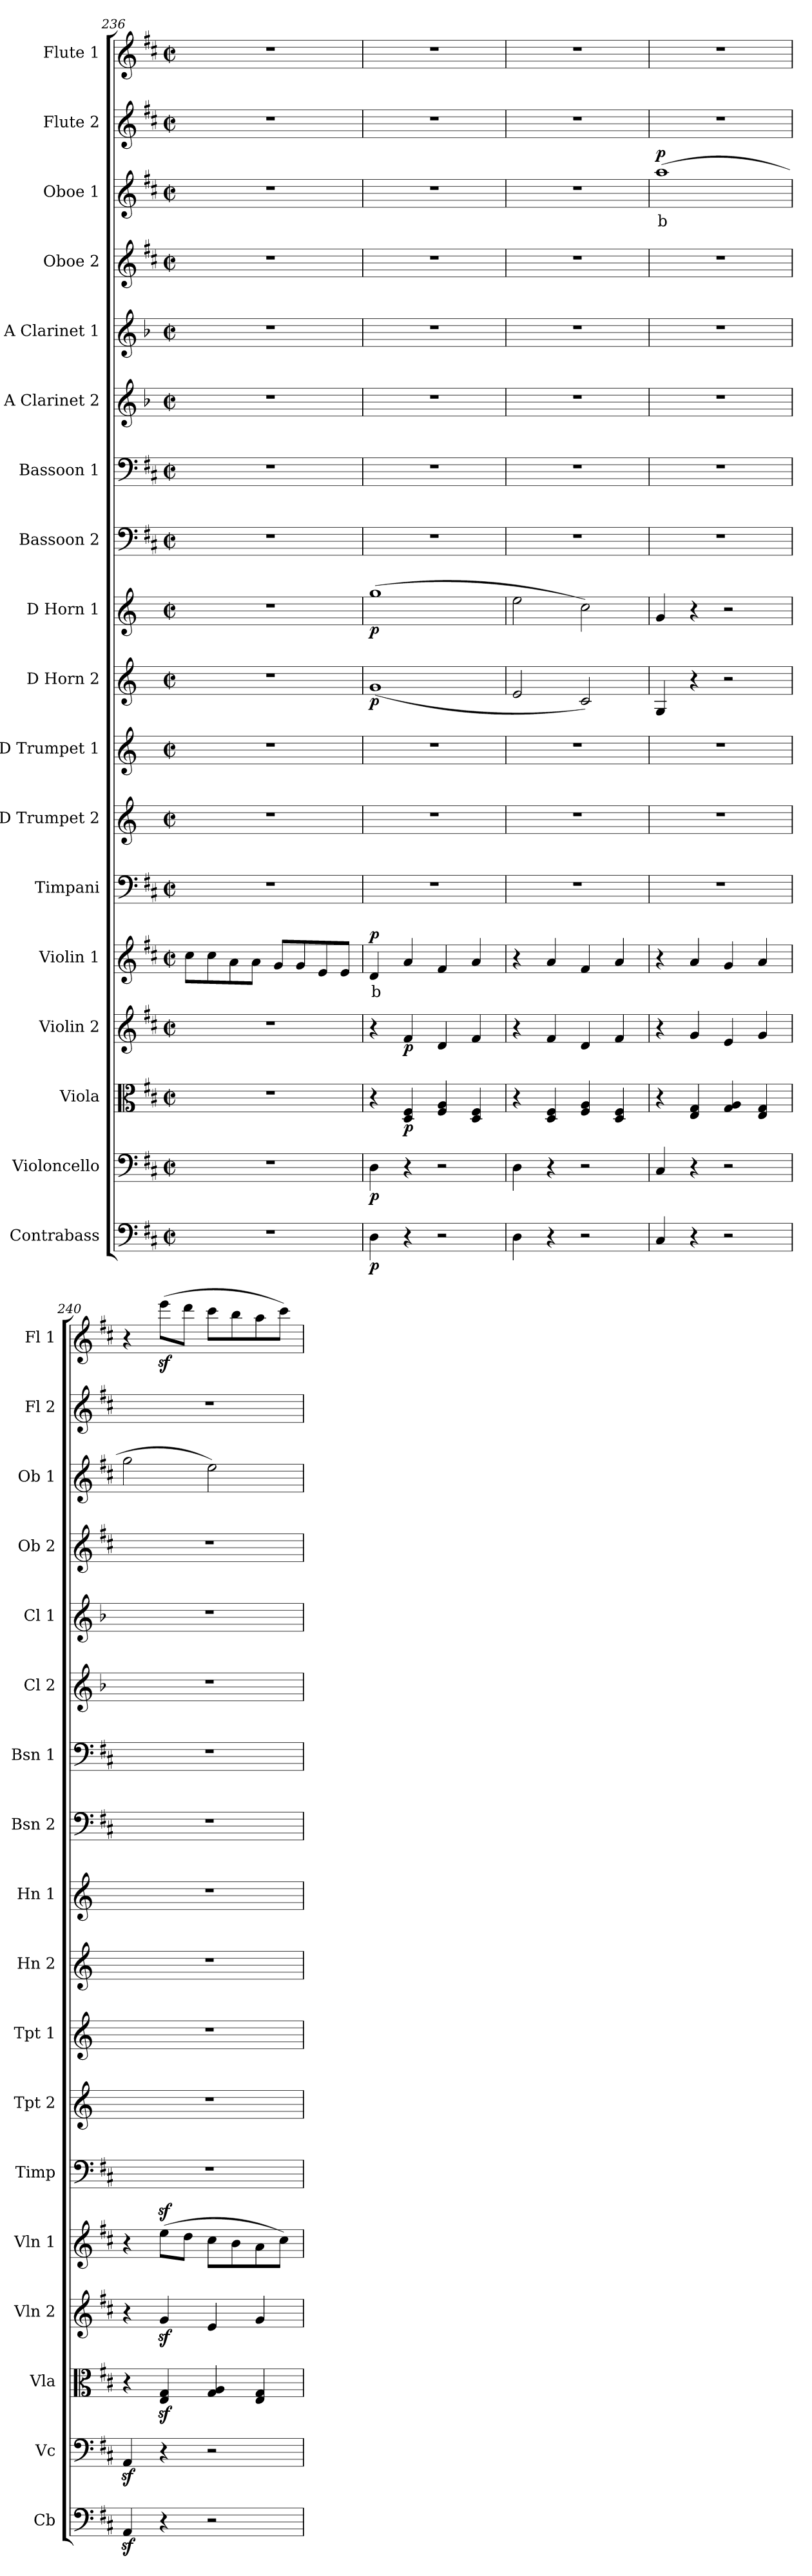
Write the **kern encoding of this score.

**kern	**dynam	**kern	**dynam	**kern	**dynam	**kern	**dynam	**kern	**text	**dynam	**kern	**kern	**kern	**kern	**dynam	**kern	**dynam	**kern	**kern	**kern	**kern	**kern	**kern	**text	**dynam	**kern	**kern
*part18	*part18	*part17	*part17	*part16	*part16	*part15	*part15	*part14	*part14	*part14	*part13	*part12	*part11	*part10	*part10	*part9	*part9	*part8	*part7	*part6	*part5	*part4	*part3	*part3	*part3	*part2	*part1
*staff18	*staff18	*staff17	*staff17	*staff16	*staff16	*staff15	*staff15	*staff14	*staff14	*staff14	*staff13	*staff12	*staff11	*staff10	*staff10	*staff9	*staff9	*staff8	*staff7	*staff6	*staff5	*staff4	*staff3	*staff3	*staff3	*staff2	*staff1
*I"Contrabass	*	*I"Violoncello	*	*I"Viola	*	*I"Violin 2	*	*I"Violin 1	*	*	*I"Timpani	*I"D Trumpet 2	*I"D Trumpet 1	*I"D Horn 2	*	*I"D Horn 1	*	*I"Bassoon 2	*I"Bassoon 1	*I"A Clarinet 2	*I"A Clarinet 1	*I"Oboe 2	*I"Oboe 1	*	*	*I"Flute 2	*I"Flute 1
*I'Cb	*	*I'Vc	*	*I'Vla	*	*I'Vln 2	*	*I'Vln 1	*	*	*I'Timp	*I'Tpt 2	*I'Tpt 1	*I'Hn 2	*	*I'Hn 1	*	*I'Bsn 2	*I'Bsn 1	*I'Cl 2	*I'Cl 1	*I'Ob 2	*I'Ob 1	*	*	*I'Fl 2	*I'Fl 1
!!LO:PB:g=z
*clefF4	*	*clefF4	*	*clefC3	*	*clefG2	*	*clefG2	*	*	*clefF4	*clefG2	*clefG2	*clefG2	*	*clefG2	*	*clefF4	*clefF4	*clefG2	*clefG2	*clefG2	*clefG2	*	*	*clefG2	*clefG2
*ITrd7c12	*	*	*	*	*	*	*	*	*	*	*	*ITrd-1c-2	*ITrd-1c-2	*ITrd6c10	*	*ITrd6c10	*	*	*	*ITrd2c3	*ITrd2c3	*	*	*	*	*	*
*k[f#c#]	*	*k[f#c#]	*	*k[f#c#]	*	*k[f#c#]	*	*k[f#c#]	*	*	*k[f#c#]	*k[f#c#]	*k[f#c#]	*k[f#c#]	*	*k[f#c#]	*	*k[f#c#]	*k[f#c#]	*k[f#c#]	*k[f#c#]	*k[f#c#]	*k[f#c#]	*	*	*k[f#c#]	*k[f#c#]
*M2/2	*	*M2/2	*	*M2/2	*	*M2/2	*	*M2/2	*	*	*M2/2	*M2/2	*M2/2	*M2/2	*	*M2/2	*	*M2/2	*M2/2	*M2/2	*M2/2	*M2/2	*M2/2	*	*	*M2/2	*M2/2
*met(c|)	*	*met(c|)	*	*met(c|)	*	*met(c|)	*	*met(c|)	*	*	*met(c|)	*met(c|)	*met(c|)	*met(c|)	*	*met(c|)	*	*met(c|)	*met(c|)	*met(c|)	*met(c|)	*met(c|)	*met(c|)	*	*	*met(c|)	*met(c|)
=236	=236	=236	=236	=236	=236	=236	=236	=236	=236	=236	=236	=236	=236	=236	=236	=236	=236	=236	=236	=236	=236	=236	=236	=236	=236	=236	=236
1r	.	1r	.	1r	.	1r	.	8cc#\L	.	.	1r	1r	1r	1r	.	1r	.	1r	1r	1r	1r	1r	1r	.	.	1r	1r
.	.	.	.	.	.	.	.	8cc#\	.	.	.	.	.	.	.	.	.	.	.	.	.	.	.	.	.	.	.
.	.	.	.	.	.	.	.	8a\	.	.	.	.	.	.	.	.	.	.	.	.	.	.	.	.	.	.	.
.	.	.	.	.	.	.	.	8a\J	.	.	.	.	.	.	.	.	.	.	.	.	.	.	.	.	.	.	.
.	.	.	.	.	.	.	.	8g/L	.	.	.	.	.	.	.	.	.	.	.	.	.	.	.	.	.	.	.
.	.	.	.	.	.	.	.	8g/	.	.	.	.	.	.	.	.	.	.	.	.	.	.	.	.	.	.	.
.	.	.	.	.	.	.	.	8e/	.	.	.	.	.	.	.	.	.	.	.	.	.	.	.	.	.	.	.
.	.	.	.	.	.	.	.	8e/J	.	.	.	.	.	.	.	.	.	.	.	.	.	.	.	.	.	.	.
=237	=237	=237	=237	=237	=237	=237	=237	=237	=237	=237	=237	=237	=237	=237	=237	=237	=237	=237	=237	=237	=237	=237	=237	=237	=237	=237	=237
!	!LO:DY:b	!	!LO:DY:b	!	!	!	!	!	!LO:LY:b:color=#FF0000	!LO:DY:b	!	!	!	!	!LO:DY:b	!	!LO:DY:b	!	!	!	!	!	!	!	!	!	!
4DD\	p	4D\	p	4r	.	4r	.	4d/	b	p	1r	1r	1r	(1A	p	(1a	p	1r	1r	1r	1r	1r	1r	.	.	1r	1r
!	!	!	!	!	!LO:DY:b	!	!LO:DY:b	!	!	!	!	!	!	!	!	!	!	!	!	!	!	!	!	!	!	!	!
4r	.	4r	.	4D/ 4F#/	p	4f#/	p	4a/	.	.	.	.	.	.	.	.	.	.	.	.	.	.	.	.	.	.	.
2r	.	2r	.	4F#/ 4A/	.	4d/	.	4f#/	.	.	.	.	.	.	.	.	.	.	.	.	.	.	.	.	.	.	.
.	.	.	.	4D/ 4F#/	.	4f#/	.	4a/	.	.	.	.	.	.	.	.	.	.	.	.	.	.	.	.	.	.	.
=238	=238	=238	=238	=238	=238	=238	=238	=238	=238	=238	=238	=238	=238	=238	=238	=238	=238	=238	=238	=238	=238	=238	=238	=238	=238	=238	=238
4DD\	.	4D\	.	4r	.	4r	.	4r	.	.	1r	1r	1r	2F#/	.	2f#\	.	1r	1r	1r	1r	1r	1r	.	.	1r	1r
4r	.	4r	.	4D/ 4F#/	.	4f#/	.	4a/	.	.	.	.	.	.	.	.	.	.	.	.	.	.	.	.	.	.	.
2r	.	2r	.	4F#/ 4A/	.	4d/	.	4f#/	.	.	.	.	.	2D/)	.	2d\)	.	.	.	.	.	.	.	.	.	.	.
.	.	.	.	4D/ 4F#/	.	4f#/	.	4a/	.	.	.	.	.	.	.	.	.	.	.	.	.	.	.	.	.	.	.
=239	=239	=239	=239	=239	=239	=239	=239	=239	=239	=239	=239	=239	=239	=239	=239	=239	=239	=239	=239	=239	=239	=239	=239	=239	=239	=239	=239
!	!	!	!	!	!	!	!	!	!	!	!	!	!	!	!	!	!	!	!	!	!	!	!	!LO:LY:b:color=#FF0000	!LO:DY:b	!	!
4CC#/	.	4C#/	.	4r	.	4r	.	4r	.	.	1r	1r	1r	4AA/	.	4A/	.	1r	1r	1r	1r	1r	(1aa	b	p	1r	1r
4r	.	4r	.	4E/ 4G/	.	4g/	.	4a/	.	.	.	.	.	4r	.	4r	.	.	.	.	.	.	.	.	.	.	.
2r	.	2r	.	4G/ 4A/	.	4e/	.	4g/	.	.	.	.	.	2r	.	2r	.	.	.	.	.	.	.	.	.	.	.
.	.	.	.	4E/ 4G/	.	4g/	.	4a/	.	.	.	.	.	.	.	.	.	.	.	.	.	.	.	.	.	.	.
=240	=240	=240	=240	=240	=240	=240	=240	=240	=240	=240	=240	=240	=240	=240	=240	=240	=240	=240	=240	=240	=240	=240	=240	=240	=240	=240	=240
4AAAz</	.	4AAz</	.	4r	.	4r	.	4r	.	.	1r	1r	1r	1r	.	1r	.	1r	1r	1r	1r	1r	2gg\	.	.	1r	4r
4r	.	4r	.	4E/z< 4G/z<	.	4gz</	.	(8eez<\L	.	.	.	.	.	.	.	.	.	.	.	.	.	.	.	.	.	.	(8eeez<\L
.	.	.	.	.	.	.	.	8dd\J	.	.	.	.	.	.	.	.	.	.	.	.	.	.	.	.	.	.	8ddd\J
2r	.	2r	.	4G/ 4A/	.	4e/	.	8cc#\L	.	.	.	.	.	.	.	.	.	.	.	.	.	.	2ee\)	.	.	.	8ccc#\L
.	.	.	.	.	.	.	.	8b\	.	.	.	.	.	.	.	.	.	.	.	.	.	.	.	.	.	.	8bb\
.	.	.	.	4E/ 4G/	.	4g/	.	8a\	.	.	.	.	.	.	.	.	.	.	.	.	.	.	.	.	.	.	8aa\
.	.	.	.	.	.	.	.	8cc#\J)	.	.	.	.	.	.	.	.	.	.	.	.	.	.	.	.	.	.	8ccc#\J)
=	=	=	=	=	=	=	=	=	=	=	=	=	=	=	=	=	=	=	=	=	=	=	=	=	=	=	=
*-	*-	*-	*-	*-	*-	*-	*-	*-	*-	*-	*-	*-	*-	*-	*-	*-	*-	*-	*-	*-	*-	*-	*-	*-	*-	*-	*-
